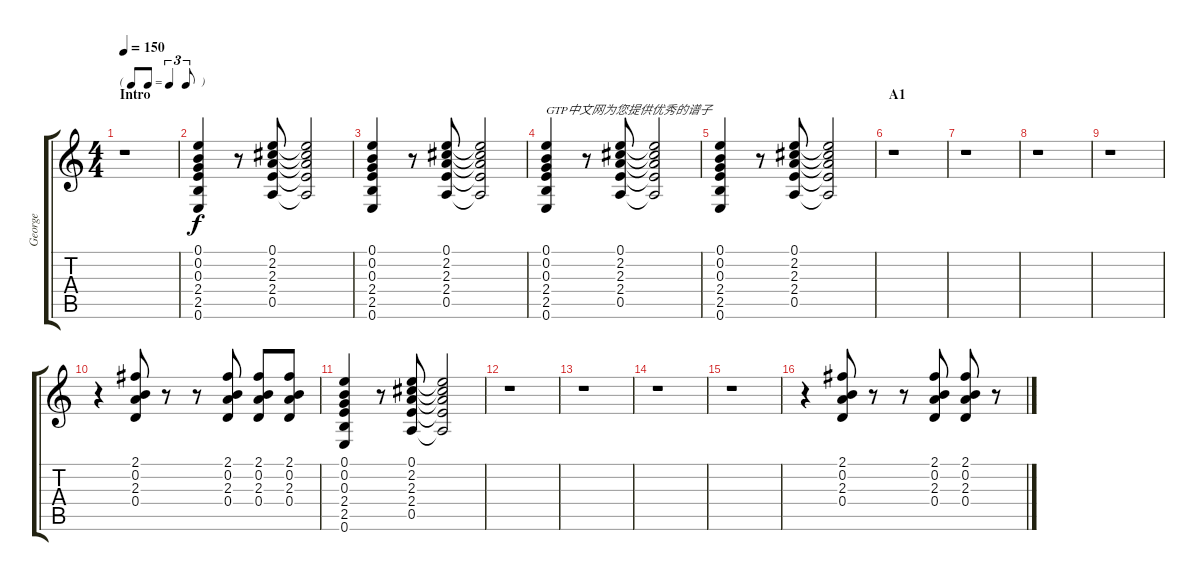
\track ("George" "George") {instrument electricguitarclean}
\staff {score tabs}
\tuning (E4 B3 G3 D3 A2 E2) {hide}
\ts (4 4)
\tf triplet8th
\section ("" "Intro")
\tempo 150
\clef g2
\ks c
r.1{dy f instrument electricguitarclean} |
(0.1 0.2 0.3 2.4 2.5 0.6).4 r.8 (0.1 2.2 2.3 2.4 0.5).8 (0.1{t} 2.2{t} 2.3{t} 2.4{t} 0.5{t}).2 |
(0.1 0.2 0.3 2.4 2.5 0.6).4 r.8 (0.1 2.2 2.3 2.4 0.5).8 (0.1{t} 2.2{t} 2.3{t} 2.4{t} 0.5{t}).2 |
(0.1 0.2 0.3 2.4 2.5 0.6).4{txt "GTP中文网为您提供优秀的谱子"} r.8 (0.1 2.2 2.3 2.4 0.5).8 (0.1{t} 2.2{t} 2.3{t} 2.4{t} 0.5{t}).2 |
(0.1 0.2 0.3 2.4 2.5 0.6).4 r.8 (0.1 2.2 2.3 2.4 0.5).8 (0.1{t} 2.2{t} 2.3{t} 2.4{t} 0.5{t}).2 |
\section ("" "A1")
r.1 |
r.1 |
r.1 |
r.1 |
r.4 (2.1 0.2 2.3 0.4).8 r.8 r.8 (2.1 0.2 2.3 0.4).8 (2.1 0.2 2.3 0.4).8 (2.1 0.2 2.3 0.4).8 |
(0.1 0.2 0.3 2.4 2.5 0.6).4 r.8 (0.1 2.2 2.3 2.4 0.5).8 (0.1{t} 2.2{t} 2.3{t} 2.4{t} 0.5{t}).2 |
r.1 |
r.1 |
r.1 |
r.1 |
r.4 (2.1 0.2 2.3 0.4).8 r.8 r.8 (2.1 0.2 2.3 0.4).8 (2.1 0.2 2.3 0.4).8 r.8
